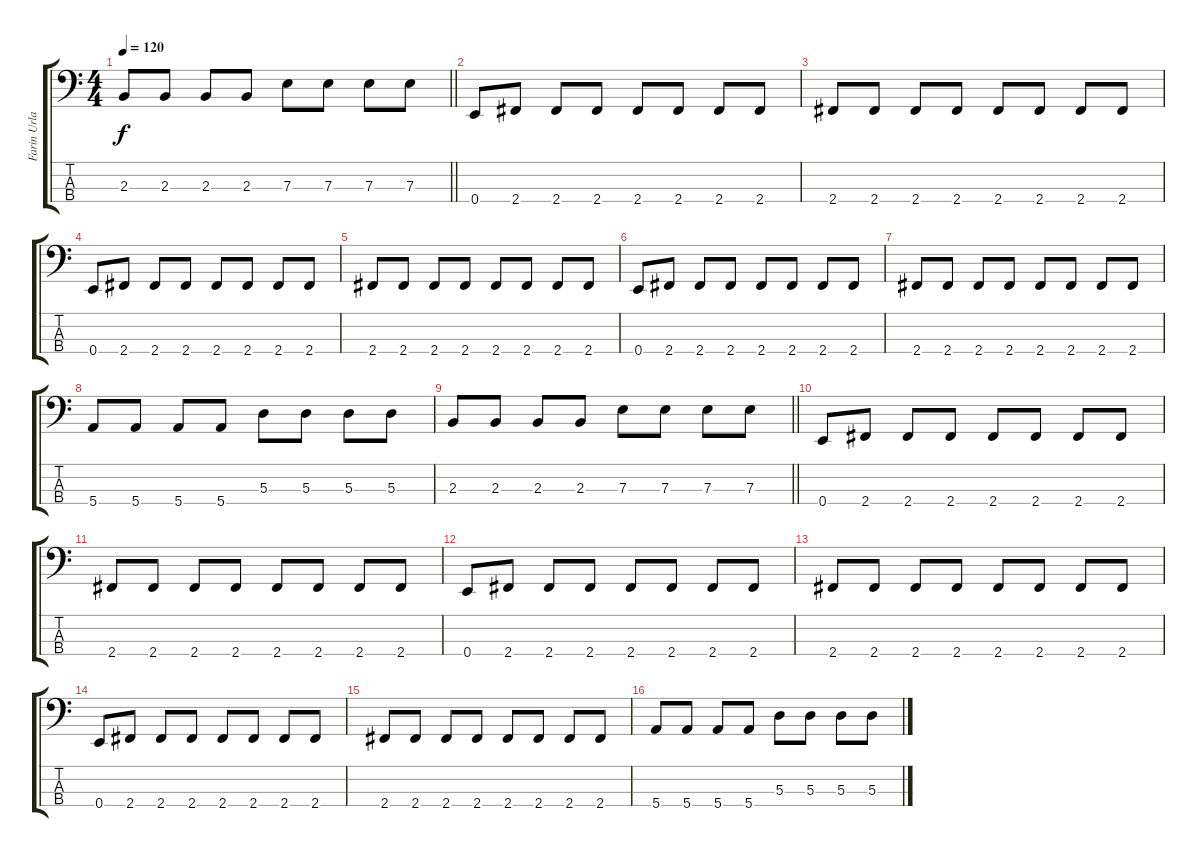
\track ("Farin Urlaub" "Farin Urla") {instrument electricbasspick}
\staff {score tabs}
\tuning (G2 D2 A1 E1) {hide}
\ts (4 4)
\tempo 120
\clef f4
\barLineRight lightlight
\ks c
2.3.8{dy f} 2.3.8 2.3.8 2.3.8 7.3.8 7.3.8 7.3.8 7.3.8 |
0.4.8 2.4.8 2.4.8 2.4.8 2.4.8 2.4.8 2.4.8 2.4.8 |
2.4.8 2.4.8 2.4.8 2.4.8 2.4.8 2.4.8 2.4.8 2.4.8 |
0.4.8 2.4.8 2.4.8 2.4.8 2.4.8 2.4.8 2.4.8 2.4.8 |
2.4.8 2.4.8 2.4.8 2.4.8 2.4.8 2.4.8 2.4.8 2.4.8 |
0.4.8 2.4.8 2.4.8 2.4.8 2.4.8 2.4.8 2.4.8 2.4.8 |
2.4.8 2.4.8 2.4.8 2.4.8 2.4.8 2.4.8 2.4.8 2.4.8 |
5.4.8 5.4.8 5.4.8 5.4.8 5.3.8 5.3.8 5.3.8 5.3.8 |
\barLineRight lightlight
2.3.8 2.3.8 2.3.8 2.3.8 7.3.8 7.3.8 7.3.8 7.3.8 |
0.4.8 2.4.8 2.4.8 2.4.8 2.4.8 2.4.8 2.4.8 2.4.8 |
2.4.8 2.4.8 2.4.8 2.4.8 2.4.8 2.4.8 2.4.8 2.4.8 |
0.4.8 2.4.8 2.4.8 2.4.8 2.4.8 2.4.8 2.4.8 2.4.8 |
2.4.8 2.4.8 2.4.8 2.4.8 2.4.8 2.4.8 2.4.8 2.4.8 |
0.4.8 2.4.8 2.4.8 2.4.8 2.4.8 2.4.8 2.4.8 2.4.8 |
2.4.8 2.4.8 2.4.8 2.4.8 2.4.8 2.4.8 2.4.8 2.4.8 |
5.4.8 5.4.8 5.4.8 5.4.8 5.3.8 5.3.8 5.3.8 5.3.8
